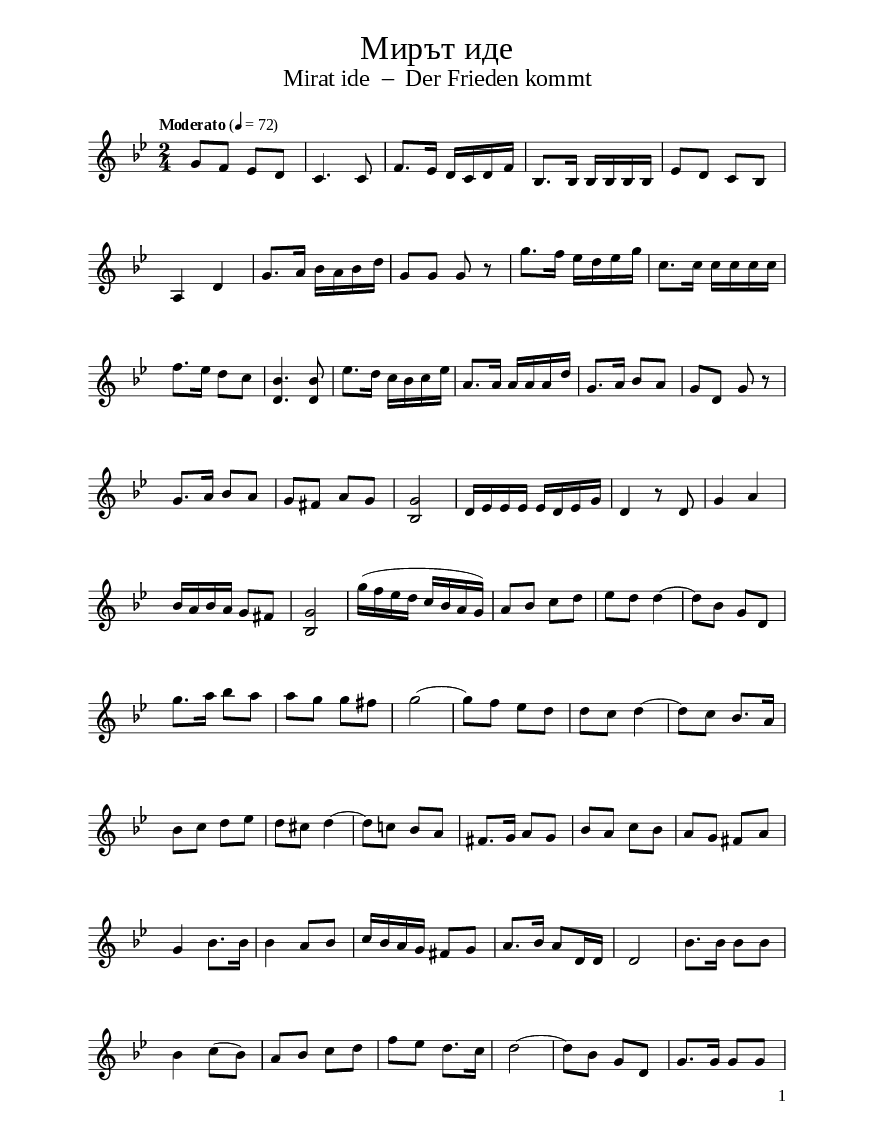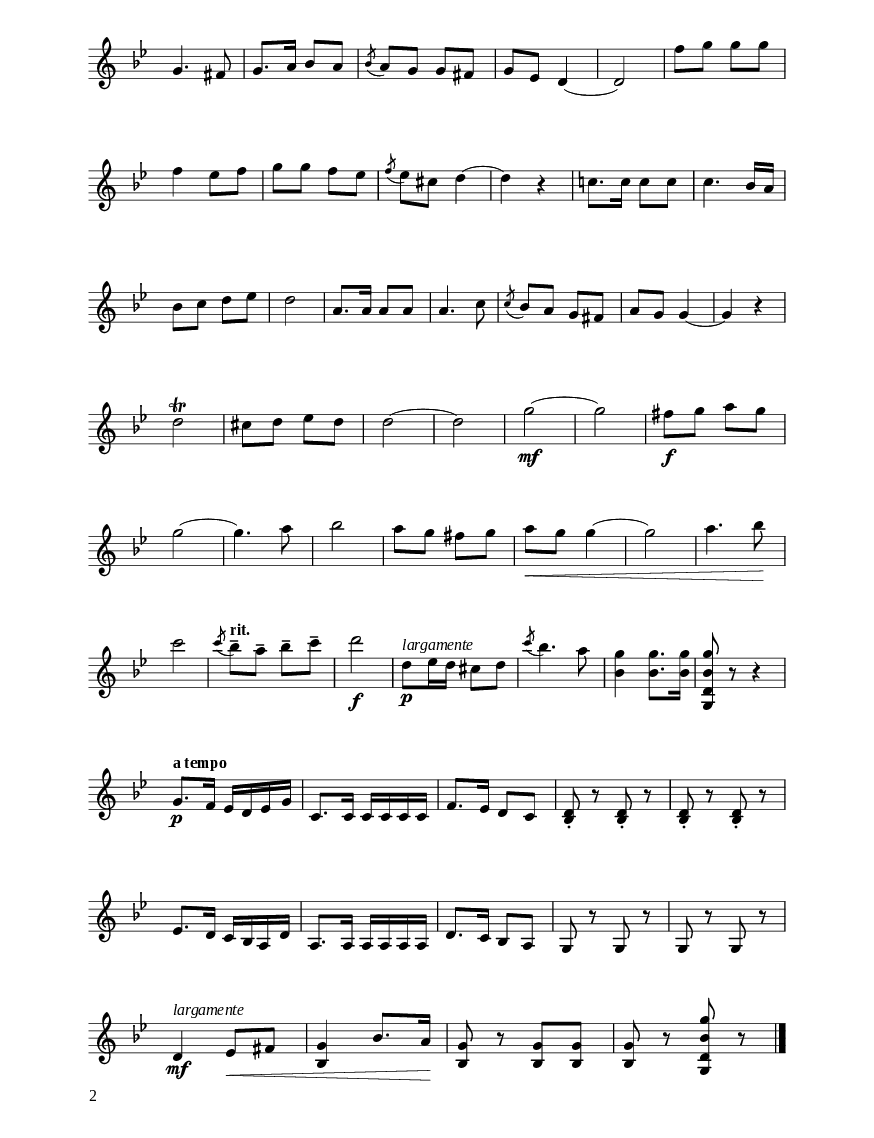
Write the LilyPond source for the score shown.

\version "2.24.0"

% include paper part and global functions
\include "include/globals.ily"

\bookpart {
  \label #'ref156
  \tocItem \markup "Мирът иде – Mirat ide"
  \include "include/bookpart-paper.ily"
  \score {
    \include "include/score-layout.ily"

    \new Voice \relative c' {
      \clef treble
      \key g \minor
      \time 2/4
      \tempoFunc "Moderato" 4 "72"
      \autoBeamOff
      g'8[f8] es8[d8] | \noBreak
      c4. c8 | \noBreak
      f8.[es16] d16[c16 d16 f16] | \noBreak
      bes,8.[bes16] bes16[bes16 bes16 bes16] | \noBreak
      es8[d8] c8[bes8] | \break

      a4 d4 | \noBreak
      g8.[a16] bes[a bes d] | \noBreak
      g,8[g] g r | \noBreak
      g'8.[f16] ees[d es g] | \noBreak
      c,8.[c16] c[c c c] | \break

      f8.[es16] d8[c] | \noBreak
      <d, bes'>4. <d bes'>8 | \noBreak
      ees'8.[d16] c[bes c ees] | \noBreak
      a,8.[a16] \stemUp a[a a d] | \noBreak
      g,8.[a16] bes8[a] | \noBreak
      g[d] g r | \break

      g8.[a16] bes8[a] | \noBreak
      g[fis] a[g] | \noBreak
      <bes, g'>2 | \noBreak
      d16[ees ees ees] ees[d ees g] | \noBreak
      d4 r8 d | \noBreak
      g4 a | \break

      bes16[a bes a] g8[fis] | \noBreak
      <bes, g'>2 | \noBreak \stemNeutral
      g''16([f ees d] c[bes a g]) | \noBreak
      a8[bes] c[d] | \noBreak
      es[d] d4~ | \noBreak
      d8[bes] g[d] \break

      g'8.[a16] bes8[a] | \noBreak
      a[g] g[fis] | \noBreak
      g2~ | \noBreak
      g8[f] ees[d] | \noBreak
      d[c] d4 ~ | \noBreak
      d8[c] bes8.[a16] | \break

      bes8[c] d[ees] | \noBreak
      d[cis] d4~ | \noBreak
      d8[c!] bes[a] | \noBreak
      fis8.[g16] a8[g] | \noBreak
      bes[a] c[bes] | \barNumberCheck #40 \noBreak
      a[g] fis[a] | \break

      g4 bes8.[bes16] | \noBreak
      bes4 a8[bes] | \noBreak
      c16[bes a g] fis8[g] | \noBreak
      a8.[bes16] a8[d,16 d] | \noBreak
      d2 | \noBreak
      bes'8.[bes16] bes8[bes] | \break

      bes4 c8([bes]) | \noBreak
      a[bes] c[d] | \noBreak
      f[ees] d8.[c16] | \barNumberCheck #50 \noBreak
      d2~ | \noBreak
      d8[bes] g[d] | \noBreak
      g8.[g16] g8[g] | \break

      g4. fis8 | \noBreak
      g8.[a16] bes8[a] | \noBreak
      \acciaccatura { bes } a[g] g[fis] | \noBreak
      g[ees] d4~ | \noBreak
      d2 | \noBreak
      f'8[g] g[g] | \break

      f4 ees8[f] | \noBreak
      g[g] f[ees] | \noBreak
      \acciaccatura { f } ees[cis] d4~ | \noBreak
      d r | \noBreak
      c!8.[c16] c8[c] | \noBreak
      c4. bes16[a] | \break

      bes8[c] d[ees] | \noBreak
      d2 | \noBreak
      a8.[a16] a8[a] | \noBreak
      a4. c8 | \noBreak
      \acciaccatura { c } bes[a] g[fis] | \noBreak
      a[g] g4~ | \noBreak
      g r | \break

      d'2\trill | \noBreak
      cis8[d] ees[d] | \noBreak
      d2~ | \noBreak
      d2 | \noBreak
      g2\mf ~ | \noBreak
      g2 | \noBreak
      fis8\f[g] a[g] | \break

      g2~ | \noBreak
      g4. a8 | \noBreak
      bes2 | \noBreak
      a8[g] fis[g] | \noBreak
      a\<[g] g4 ~ | \noBreak
      g2 | \noBreak
      a4. bes8\! | \break

      c2 | \noBreak
      \acciaccatura { c8 } \tempo "rit." bes \tenuto[a\tenuto] bes\tenuto[c\tenuto] \noBreak
      d2\f \noBreak
      d,8^\markup{ \italic {largamente} }\p[ees16 d] cis8[d]  | \noBreak
      \acciaccatura { c' } bes4. a8 | \noBreak
      <g bes,>4 <g bes,>8.[<g bes,>16] | \noBreak
      <g,, d' bes' g'>8 r r4 | \break

      \tempo "a tempo"
      g'8.\p[f16] ees[d ees g] | \noBreak
      c,8.[c16] c[c c c] | \noBreak
      f8.[ees16] d8[c] | \noBreak
      <bes d>8\staccato r  <bes d>8\staccato r | \noBreak
      <bes d>8\staccato r  <bes d>8\staccato r | \break

      ees8.[d16] c[bes a d] | \noBreak
      a8.[a16] a[a a a] | \barNumberCheck #100 \noBreak
      d8.[c16] bes8[a] | \noBreak
      g r g r | \noBreak
      g r g r | \break

      d'4\mf^\markup{ \italic {largamente} } es8\<[fis] | \noBreak
      <bes, g'>4 bes'8.[a16]\! | \noBreak
      <bes, g'>8 r <bes g'>[<bes g'>] \noBreak
      <bes g'> r <g d' bes' g'> r | \bar "|."

    }

    \addlyrics {


    }

    \addlyrics {

    }
    \header {
      title = \titleFunc "Мирът иде" "Mirat ide  –  Der Frieden kommt"
    }

    \midi{}

  } % score
  %\markup \dc-two "D.C." "con repitione"

  %\pageBreak

  % include foreign translation(s) of the song
  %\include "lyrics_de/020_bratstvo_edinstvo_lyrics_de.ly"

} % bookpart
